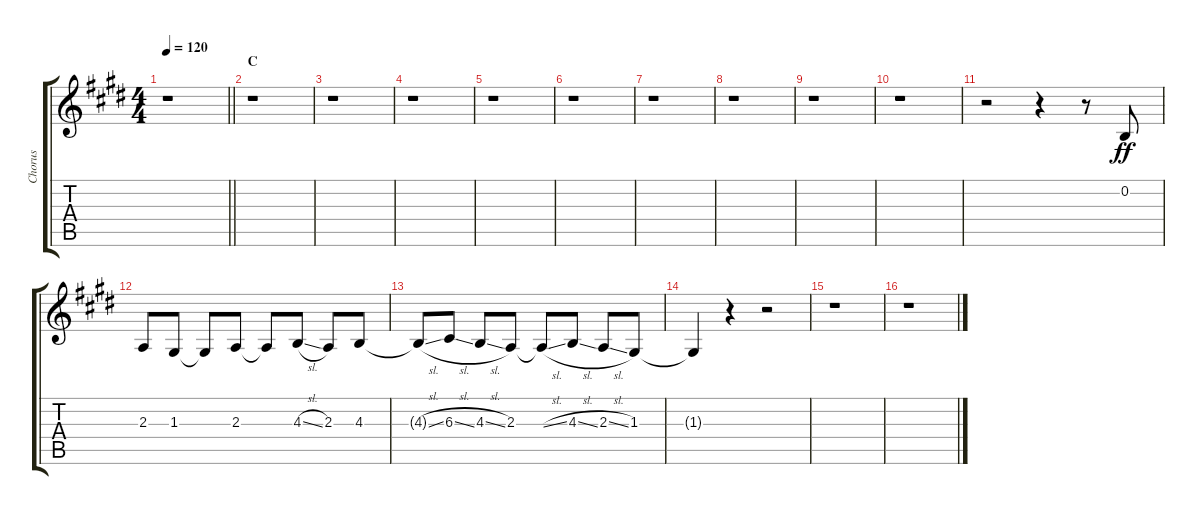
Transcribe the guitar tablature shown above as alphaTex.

\track ("Chorus" "Chorus") {instrument voiceoohs}
\staff {score tabs}
\tuning (E4 B3 G3 D3 A2 E2) {hide}
\ts (4 4)
\tempo 120
\clef g2
\barLineRight lightlight
\ks e
r.1{dy ff} |
\section ("" "C")
r.1 |
r.1 |
r.1 |
r.1 |
r.1 |
r.1 |
r.1 |
r.1 |
r.1 |
r.2 r.4 r.8 0.2.8 |
2.3.8 1.3.8 1.3{t}.8 2.3.8 2.3{t}.8 4.3{sl}.8 2.3.8 4.3.8 |
4.3{sl t}.8 6.3{sl}.8 4.3{sl}.8 2.3.8 2.3{sl t}.8 4.3{sl}.8 2.3{sl}.8 1.3.8 |
1.3{t}.4 r.4 r.2 |
r.1 |
r.1
